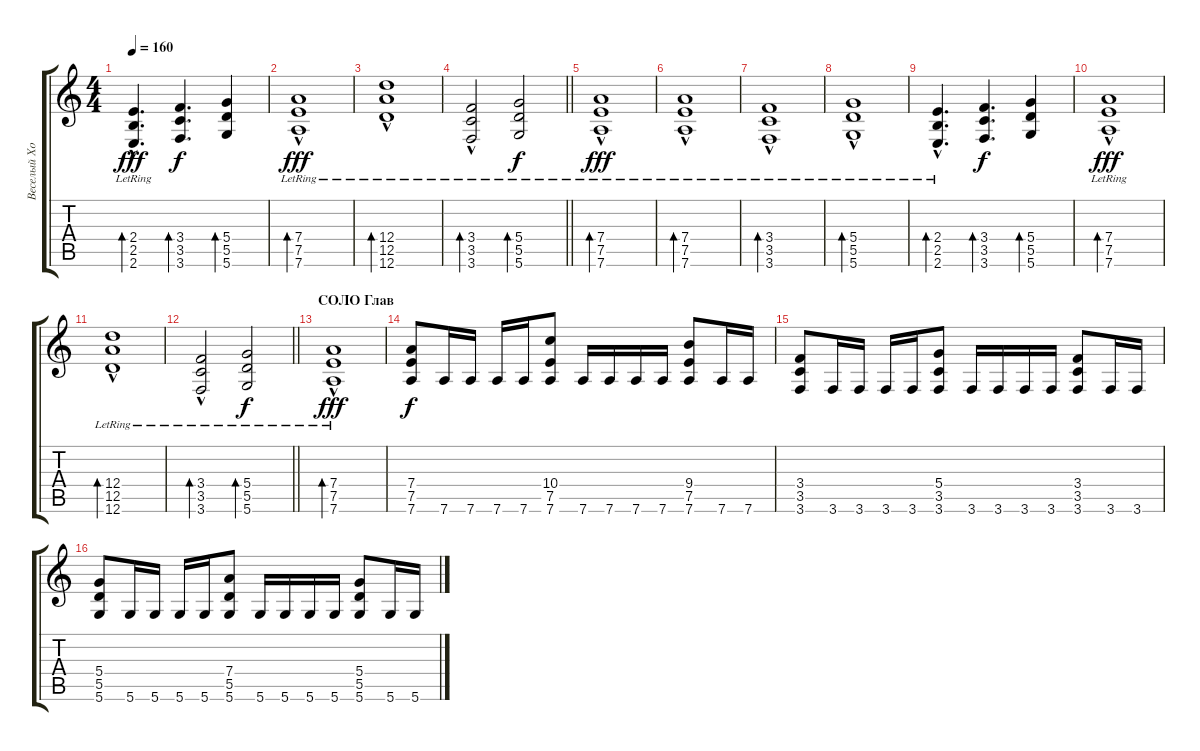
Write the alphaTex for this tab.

\track ("Веселый Хоббитт" "Веселый Хо") {instrument overdrivenguitar}
\staff {score tabs}
\tuning (E4 B3 G3 D3 A2 D2) {hide}
\ts (4 4)
\tempo 160
\clef g2
\ks c
(2.4 2.5 2.6{hac lr}).4{d bd 240 dy fff} (3.4 3.5 3.6).4{d bd 240 dy f} (5.4 5.5 5.6).4{bd 240} |
(7.4 7.5 7.6{hac lr}).1{bd 240 dy fff} |
(12.4 12.5 12.6{hac lr}).1{bd 240} |
\barLineRight lightlight
(3.4 3.5 3.6{hac lr}).2{bd 240} (5.4 5.5{lr} 5.6).2{bd 240 dy f} |
(7.4{hac lr} 7.5{hac lr} 7.6{hac lr}).1{bd 60 dy fff} |
(7.4 7.5 7.6{hac lr}).1{bd 240 instrument acousticguitarsteel} |
(3.4 3.5 3.6{hac lr}).1{bd 240} |
(5.4 5.5 5.6{hac lr}).1{bd 240} |
(2.4 2.5 2.6{hac lr}).4{d bd 240} (3.4 3.5 3.6).4{d bd 240 dy f} (5.4 5.5 5.6).4{bd 240} |
(7.4 7.5 7.6{hac lr}).1{bd 240 dy fff} |
(12.4 12.5 12.6{hac lr}).1{bd 240} |
\barLineRight lightlight
(3.4 3.5 3.6{hac lr}).2{bd 240} (5.4 5.5{lr} 5.6).2{bd 240 dy f} |
\section ("" "СОЛО Глав")
(7.4{hac lr} 7.5{hac lr} 7.6{hac lr}).1{bd 60 dy fff} |
(7.4 7.5 7.6).8{dy f instrument overdrivenguitar} 7.6.16 7.6.16 7.6.16 7.6.16 (10.4 7.5 7.6).8 7.6.16 7.6.16 7.6.16 7.6.16 (9.4 7.5 7.6).8 7.6.16 7.6.16 |
(3.4 3.5 3.6).8 3.6.16 3.6.16 3.6.16 3.6.16 (5.4 3.5 3.6).8 3.6.16 3.6.16 3.6.16 3.6.16 (3.4 3.5 3.6).8 3.6.16 3.6.16 |
(5.4 5.5 5.6).8 5.6.16 5.6.16 5.6.16 5.6.16 (7.4 5.5 5.6).8 5.6.16 5.6.16 5.6.16 5.6.16 (5.4 5.5 5.6).8 5.6.16 5.6.16
